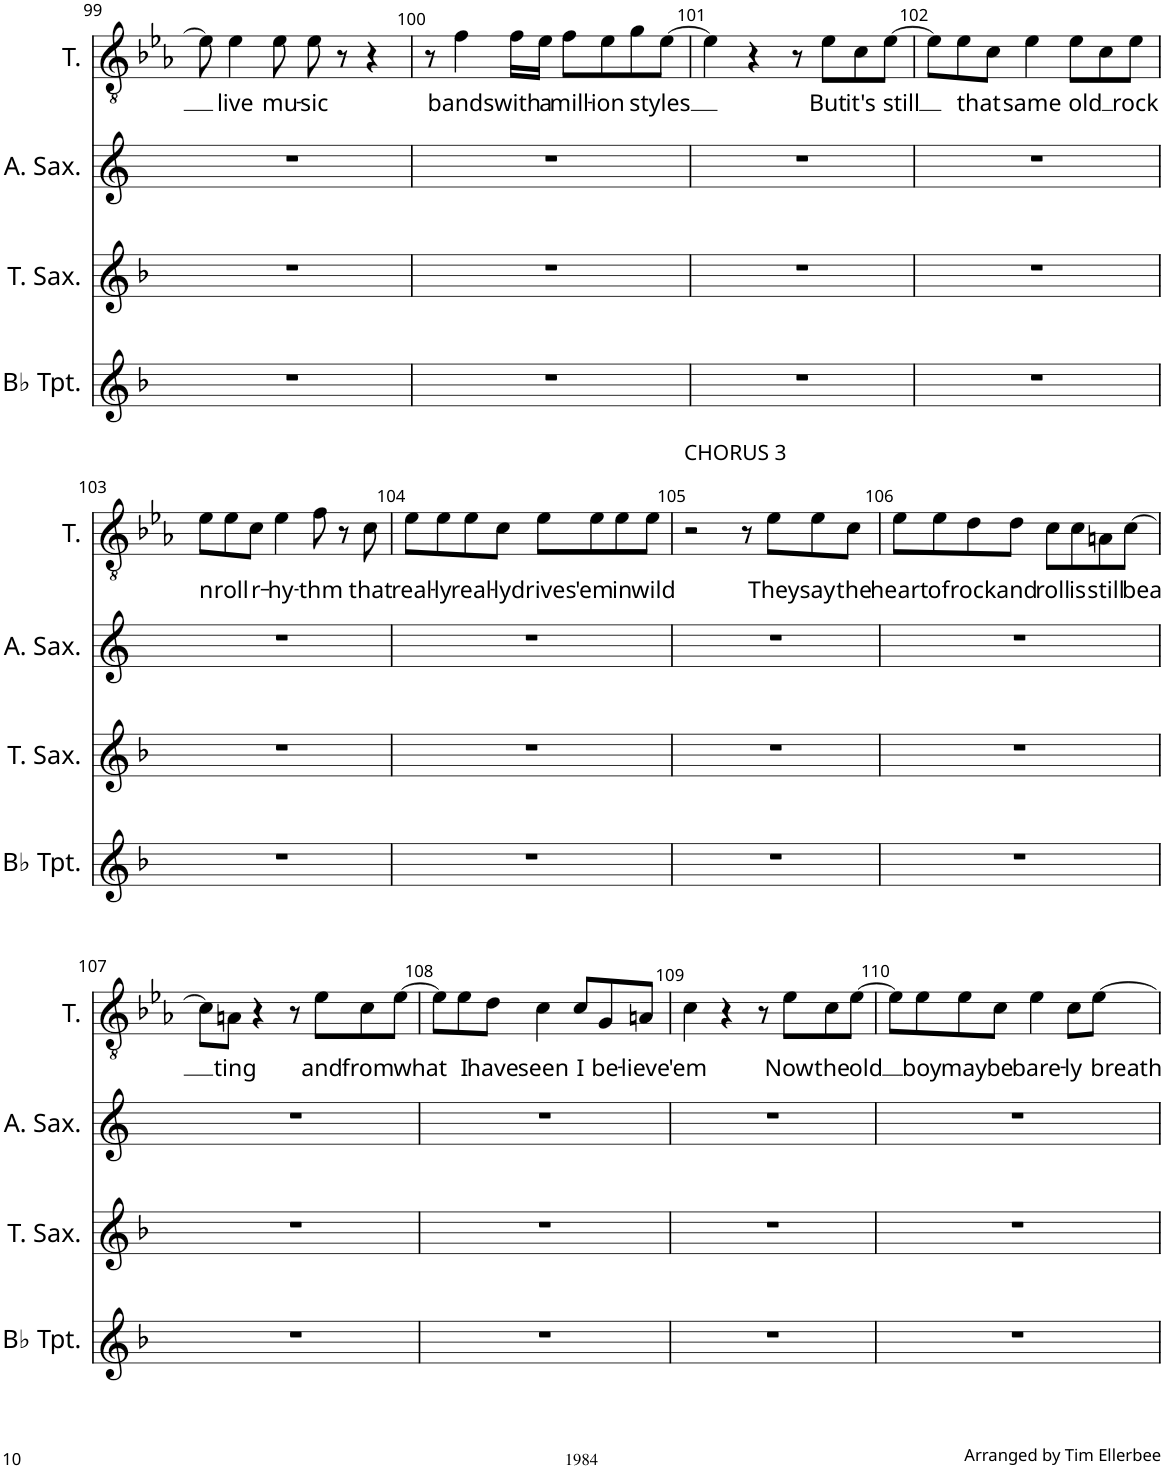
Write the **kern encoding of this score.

**kern	**kern	**kern	**kern	**text
*part4	*part3	*part2	*part1	*part1
*staff4	*staff3	*staff2	*staff1	*staff1
*I"Bb Trumpet	*I"Tenor Saxophone	*I"Alto Saxophone	*I"Tenor	*
*I'Bb Tpt.	*I'T. Sax.	*I'A. Sax.	*I'T.	*
!!LO:PB:g=z
*clefG2	*clefG2	*clefG2	*clefGv2	*
*Trd1c2	*Trd8c14	*Trd5c9	*	*
*k[b-]	*k[b-]	*k[]	*k[b-e-a-]	*
*M4/4	*M4/4	*M4/4	*M4/4	*
=99	=99	=99	=99	=99
1r	1r	1r	8e-\]	.
!	!	!	!	!LO:LY:b
.	.	.	4e-\	live
!	!	!	!	!LO:LY:b
.	.	.	8e-\	mu-
!	!	!	!	!LO:LY:b
.	.	.	8e-\	-sic
.	.	.	8r	.
.	.	.	4r	.
=100	=100	=100	=100	=100
1r	1r	1r	8r	.
!	!	!	!	!LO:LY:b
.	.	.	4f\	bands
!	!	!	!	!LO:LY:b
.	.	.	16f\LL	with
!	!	!	!	!LO:LY:b
.	.	.	16e-\JJ	a
!	!	!	!	!LO:LY:b
.	.	.	8f\L	mill-
!	!	!	!	!LO:LY:b
.	.	.	8e-\	-ion
!	!	!	!	!LO:LY:b
.	.	.	8g\	styles
.	.	.	[8e-\J	.
=101	=101	=101	=101	=101
1r	1r	1r	4e-\]	.
.	.	.	4r	.
.	.	.	8r	.
!	!	!	!	!LO:LY:b
.	.	.	8e-\L	But
!	!	!	!	!LO:LY:b
.	.	.	8c\	it's
!	!	!	!	!LO:LY:b
.	.	.	[8e-\J	still
=102	=102	=102	=102	=102
1r	1r	1r	8e-\L]	.
!	!	!	!	!LO:LY:b
.	.	.	8e-\	that
.	.	.	8c\J	.
!	!	!	!	!LO:LY:b
.	.	.	4e-\	same
!	!	!	!	!LO:LY:b
.	.	.	8e-\L	old
.	.	.	8c\	.
!	!	!	!	!LO:LY:b
.	.	.	8e-\J	rock
!!LO:LB:g=z
=103	=103	=103	=103	=103
!	!	!	!	!LO:LY:b
1r	1r	1r	8e-\L	n
!	!	!	!	!LO:LY:b
.	.	.	8e-\	roll
!	!	!	!	!LO:LY:b
.	.	.	8c\J	r-
!	!	!	!	!LO:LY:b
.	.	.	4e-\	-hy-
!	!	!	!	!LO:LY:b
.	.	.	8f\	-thm
.	.	.	8r	.
!	!	!	!	!LO:LY:b
.	.	.	8c\	that
=104	=104	=104	=104	=104
!	!	!	!	!LO:LY:b
1r	1r	1r	8e-\L	real-
!	!	!	!	!LO:LY:b
.	.	.	8e-\	-ly
!	!	!	!	!LO:LY:b
.	.	.	8e-\	real-
!	!	!	!	!LO:LY:b
.	.	.	8c\J	-ly
!	!	!	!	!LO:LY:b
.	.	.	8e-\L	drives
!	!	!	!	!LO:LY:b
.	.	.	8e-\	'em
!	!	!	!	!LO:LY:b
.	.	.	8e-\	in
!	!	!	!	!LO:LY:b
.	.	.	8e-\J	wild
=105	=105	=105	=105	=105
!	!	!	!LO:TX:a:t=CHORUS 3	!
1r	1r	1r	2r	.
.	.	.	8r	.
!	!	!	!	!LO:LY:b
.	.	.	8e-\L	They
!	!	!	!	!LO:LY:b
.	.	.	8e-\	say
!	!	!	!	!LO:LY:b
.	.	.	8c\J	the
=106	=106	=106	=106	=106
!	!	!	!	!LO:LY:b
1r	1r	1r	8e-\L	heart
!	!	!	!	!LO:LY:b
.	.	.	8e-\	of
!	!	!	!	!LO:LY:b
.	.	.	8d\	rock
!	!	!	!	!LO:LY:b
.	.	.	8d\J	and
!	!	!	!	!LO:LY:b
.	.	.	8c\L	roll
!	!	!	!	!LO:LY:b
.	.	.	8c\	is
!	!	!	!	!LO:LY:b
.	.	.	8An\	still
!	!	!	!	!LO:LY:b
.	.	.	[8c\J	bea
!!LO:LB:g=z
=107	=107	=107	=107	=107
1r	1r	1r	8c\L]	.
!	!	!	!	!LO:LY:b
.	.	.	8An\J	ting
.	.	.	4r	.
.	.	.	8r	.
!	!	!	!	!LO:LY:b
.	.	.	8e-\L	and
!	!	!	!	!LO:LY:b
.	.	.	8c\	from
!	!	!	!	!LO:LY:b
.	.	.	[8e-\J	what
=108	=108	=108	=108	=108
1r	1r	1r	8e-\L]	.
!	!	!	!	!LO:LY:b
.	.	.	8e-\	I
!	!	!	!	!LO:LY:b
.	.	.	8d\J	have
!	!	!	!	!LO:LY:b
.	.	.	4c\	seen
!	!	!	!	!LO:LY:b
.	.	.	8c/L	I
!	!	!	!	!LO:LY:b
.	.	.	8G/	be-
!	!	!	!	!LO:LY:b
.	.	.	8An/J	-lieve
=109	=109	=109	=109	=109
!	!	!	!	!LO:LY:b
1r	1r	1r	4c\	'em
.	.	.	4r	.
.	.	.	8r	.
!	!	!	!	!LO:LY:b
.	.	.	8e-\L	Now
!	!	!	!	!LO:LY:b
.	.	.	8c\	the
!	!	!	!	!LO:LY:b
.	.	.	[8e-\J	old
=110	=110	=110	=110	=110
1r	1r	1r	8e-\L]	.
!	!	!	!	!LO:LY:b
.	.	.	8e-\	boy
!	!	!	!	!LO:LY:b
.	.	.	8e-\	may
!	!	!	!	!LO:LY:b
.	.	.	8c\J	be
!	!	!	!	!LO:LY:b
.	.	.	4e-\	bare-
!	!	!	!	!LO:LY:b
.	.	.	8c\L	-ly
!	!	!	!	!LO:LY:b
.	.	.	[8e-\J	breath
=	=	=	=	=
*-	*-	*-	*-	*-
